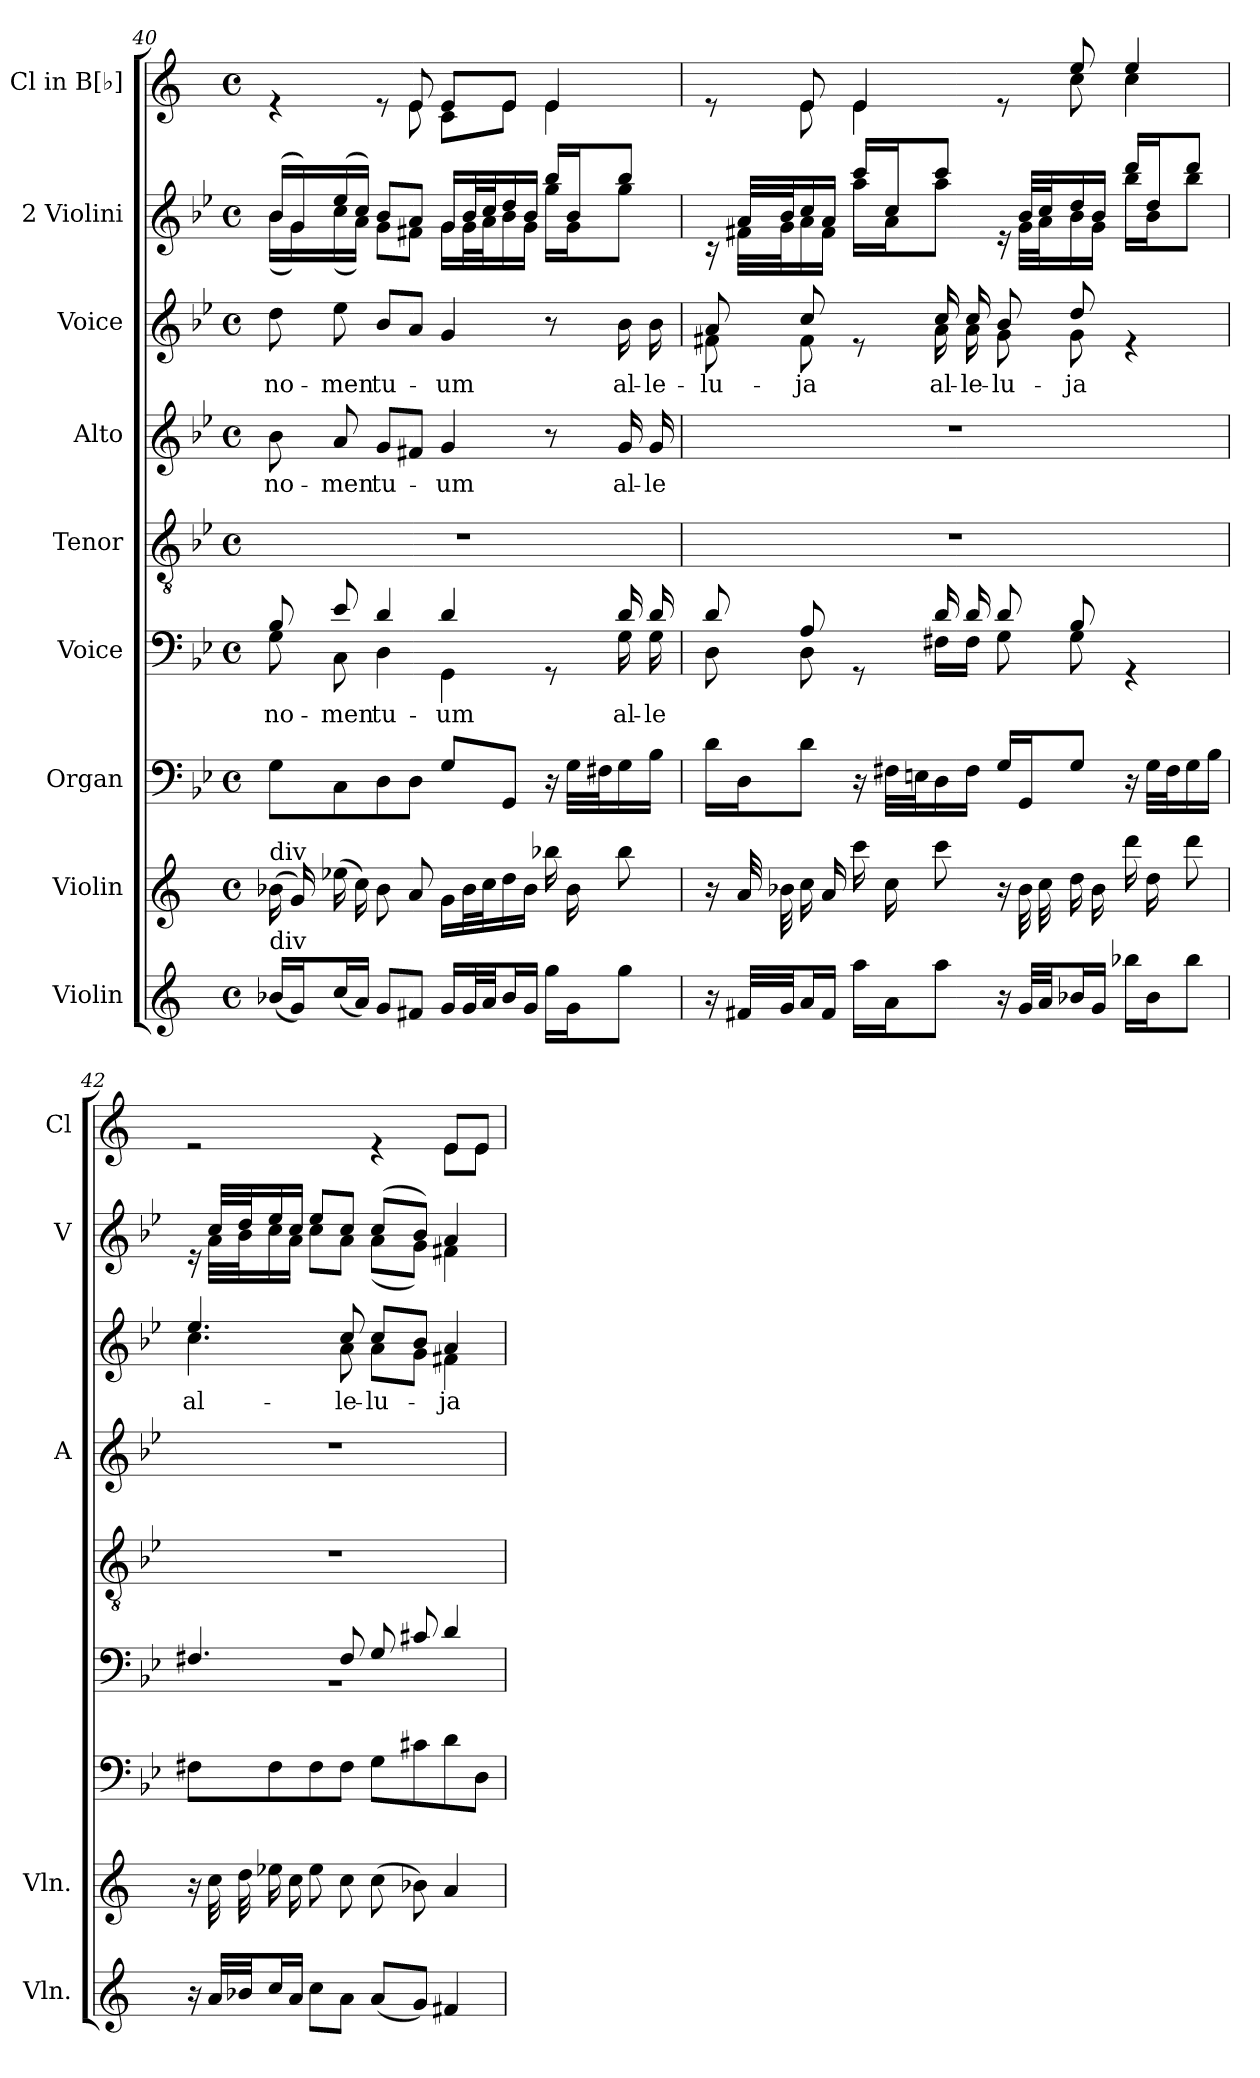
**kern	**kern	**kern	**kern	**text	**kern	**kern	**text	**kern	**text	**kern	**kern
*part9	*part8	*part7	*part6	*part6	*part5	*part4	*part4	*part3	*part3	*part2	*part1
*staff9	*staff8	*staff7	*staff6	*staff6	*staff5	*staff4	*staff4	*staff3	*staff3	*staff2	*staff1
*I"Violin	*I"Violin	*I"Organ	*I"Voice	*	*I"Tenor	*I"Alto	*	*I"Voice	*	*I"2 Violini	*I"Cl in B[♭]
*I'Vln.	*I'Vln.	*	*	*	*	*I'A	*	*	*	*I'V	*I'Cl
*clefG2	*clefG2	*clefF4	*clefF4	*	*clefGv2	*clefG2	*	*clefG2	*	*clefG2	*clefG2
*	*	*	*	*	*	*	*	*	*	*	*ITrd1c2
*k[]	*k[]	*k[b-e-]	*k[b-e-]	*	*k[b-e-]	*k[b-e-]	*	*k[b-e-]	*	*k[b-e-]	*k[b-e-]
*M4/4	*M4/4	*M4/4	*M4/4	*	*M4/4	*M4/4	*	*M4/4	*	*M4/4	*M4/4
*met(c)	*met(c)	*met(c)	*met(c)	*	*met(c)	*met(c)	*	*met(c)	*	*met(c)	*met(c)
=40	=40	=40	=40	=40	=40	=40	=40	=40	=40	=40	=40
*	*	*	*^	*	*	*	*	*	*	*	*
!	!LO:TX:a:t=div	!	!	!	!	!	!	!	!	!	!	!
!LO:TX:a:t=div	!	!	!	!	!	!	!	!	!	!	!	!
!	!	!	!	!	!LO:LY:b	!	!	!LO:LY:b	!	!LO:LY:b	!	!
*	*	*	*	*	*	*	*	*	*	*	*^	*^
(16b-X/LL	(16b-X\	8G\L	8B-/	8G\	no-	1r	8b-\	no-	8dd\	no-	(16b-/LL	(16b-\LL	4re	4.ryy
16g/J)	16g/)	.	.	.	.	.	.	.	.	.	16g/)	16g\)	.	.
!	!	!	!	!	!LO:LY:b	!	!	!LO:LY:b	!	!LO:LY:b	!	!	!	!
(16cc/L	(16ee-X\	8C\	8e-/	8C\	-men	.	8a/	-men	8ee-\	-men	(16ee-/	(16cc\	.	.
16a/JJ)	16cc\)	.	.	.	.	.	.	.	.	.	16cc/JJ)	16a\JJ)	.	.
!	!	!	!	!	!LO:LY:b	!	!	!LO:LY:b	!	!LO:LY:b	!	!	!	!
8g/L	8b-\	8D\	4d/	4D\	tu-	.	8g/L	tu-	8b-/L	tu-	8b-/L	8g\L	8re	.
8f#X/J	8a/	8D\J	.	.	.	.	8f#X/J	.	8a/J	.	8a/J	8f#X\J	8d/	8d\
!	!	!	!	!	!LO:LY:b	!	!	!LO:LY:b	!	!LO:LY:b	!	!	!	!
16g/LL	16g/LL	8G/L	4d/	4GG\	-um	.	4g/	-um	4g/	-um	16g/LL	16g\LL	8d/L	8B-\L
32g/L	32b-\L	.	.	.	.	.	.	.	.	.	32b-/L	32g\L	.	.
32a/JJ	32cc\J	.	.	.	.	.	.	.	.	.	32cc/J	32a\J	.	.
16b-/L	16dd\	8GG/J	.	.	.	.	.	.	.	.	16dd/	16b-\	8d/J	8d\J
16g/JJ	16b-\JJ	.	.	.	.	.	.	.	.	.	16b-/JJ	16g\JJ	.	.
16gg\LL	16bb-X\	16r	8rGG	8ryy	.	.	8r	.	8r	.	16bb-/LL	16gg\LL	4d/	4d\
16g\J	16b-\	32G\LLL	.	.	.	.	.	.	.	.	16b-/J	16g\J	.	.
.	.	32F#X\J	.	.	.	.	.	.	.	.	.	.	.	.
!	!	!	!	!	!LO:LY:b	!	!	!LO:LY:b	!	!LO:LY:b	!	!	!	!
8gg\J	8bb-\	16G\	16d/	16G\	al-	.	16g/	al-	16b-\	al-	8bb-/J	8gg\J	.	.
!	!	!	!	!	!LO:LY:b	!	!	!LO:LY:b	!	!LO:LY:b	!	!	!	!
.	.	16B-\JJ	16d/	16G\	-le	.	16g/	-le	16b-\	-le-	.	.	.	.
!!LO:LB:g=z	!!
=41	=41	=41	=41	=41	=41	=41	=41	=41	=41	=41	=41	=41	=41	=41
!	!	!	!	!	!	!	!	!	!	!LO:LY:b	!	!	!	!
*	*	*	*	*	*	*	*	*	*^	*	*	*	*	*
16r	16r	16d\LL	8d/	8D\	.	1r	1r	.	8a/	8f#X\	-lu-	16rc	16ryy	8re	8ryy
32f#X/LLL	32a/	16D\J	.	.	.	.	.	.	.	.	.	32a/LLL	32f#X\LLL	.	.
32g/JJ	32b-X\	.	.	.	.	.	.	.	.	.	.	32b-/J	32g\J	.	.
!	!	!	!	!	!	!	!	!	!	!	!LO:LY:b	!	!	!	!
16a/L	16cc\	8d\J	8A/	8D\	.	.	.	.	8cc/	8f#\	-ja	16cc/	16a\	8d/	8d\
16f#/JJ	16a/	.	.	.	.	.	.	.	.	.	.	16a/JJ	16f#\JJ	.	.
16aa\LL	16ccc\	16r	8rGG	8ryy	.	.	.	.	8re	8ryy	.	16ccc/LL	16aa\LL	4d/	4d\
16a\J	16cc\	32F#X\LLL	.	.	.	.	.	.	.	.	.	16cc/J	16a\J	.	.
.	.	32En\J	.	.	.	.	.	.	.	.	.	.	.	.	.
!	!	!	!	!	!	!	!	!	!	!	!LO:LY:b	!	!	!	!
8aa\J	8ccc\	16D\	16d/	16F#X\LL	.	.	.	.	16cc/	16a\	al-	8ccc/J	8aa\J	.	.
!	!	!	!	!	!	!	!	!	!	!	!LO:LY:b	!	!	!	!
.	.	16F#\JJ	16d/	16F#\JJ	.	.	.	.	16cc/	16a\	-le-	.	.	.	.
!	!	!	!	!	!	!	!	!	!	!	!LO:LY:b	!	!	!	!
16r	16r	16G/LL	8d/	8G\	.	.	.	.	8b-/	8g\	-lu-	16re	16ryy	8re	8ryy
32g/LLL	32b-\	16GG/J	.	.	.	.	.	.	.	.	.	32b-/LLL	32g\LLL	.	.
32a/JJ	32cc\	.	.	.	.	.	.	.	.	.	.	32cc/J	32a\J	.	.
!	!	!	!	!	!	!	!	!	!	!	!LO:LY:b	!	!	!	!
16b-X/L	16dd\	8G/J	8B-/	8G\	.	.	.	.	8dd/	8g\	-ja	16dd/	16b-\	8dd/	8b-\
16g/JJ	16b-\	.	.	.	.	.	.	.	.	.	.	16b-/JJ	16g\JJ	.	.
16bb-X\LL	16ddd\	16r	4rGG	4ryy	.	.	.	.	4re	4ryy	.	16ddd/LL	16bb-\LL	4dd/	4b-\
16b-\J	16dd\	32G\LLL	.	.	.	.	.	.	.	.	.	16dd/J	16b-\J	.	.
.	.	32F#\J	.	.	.	.	.	.	.	.	.	.	.	.	.
8bb-\J	8ddd\	16G\	.	.	.	.	.	.	.	.	.	8ddd/J	8bb-\J	.	.
.	.	16B-\JJ	.	.	.	.	.	.	.	.	.	.	.	.	.
=42	=42	=42	=42	=42	=42	=42	=42	=42	=42	=42	=42	=42	=42	=42	=42
!	!	!	!	!	!	!	!	!	!	!	!LO:LY:b	!	!	!	!
16r	16r	8F#X\L	4.F#X/	1r	.	1r	1r	.	4.ee-/	4.cc\	al-	16re	16ryy	2re	2.ryy
32a/LLL	32cc\	.	.	.	.	.	.	.	.	.	.	32cc/LLL	32a\LLL	.	.
32b-X/JJ	32dd\	.	.	.	.	.	.	.	.	.	.	32dd/J	32b-\J	.	.
16cc/L	16ee-X\	8F#\	.	.	.	.	.	.	.	.	.	16ee-/	16cc\	.	.
16a/JJ	16cc\	.	.	.	.	.	.	.	.	.	.	16cc/JJ	16a\JJ	.	.
8cc\L	8ee-\	8F#\	.	.	.	.	.	.	.	.	.	8ee-/L	8cc\L	.	.
!	!	!	!	!	!	!	!	!	!	!	!LO:LY:b	!	!	!	!
8a\J	8cc\	8F#\J	8F#/	.	.	.	.	.	8cc/	8a\	-le-	8cc/J	8a\J	.	.
!	!	!	!	!	!	!	!	!	!	!	!LO:LY:b	!	!	!	!
(8a/L	(8cc\	8G\L	8G/	.	.	.	.	.	8cc/L	8a\L	-lu-	(8cc/L	(8a\L	4re	.
8g/J)	8b-X\)	8c#X\	8c#X/	.	.	.	.	.	8b-/J	8g\J	.	8b-/J)	8g\J)	.	.
!	!	!	!	!	!	!	!	!	!	!	!LO:LY:b	!	!	!	!
4f#X/	4a/	8d\	4d/	.	.	.	.	.	4a/	4f#X\	-ja	4a/	4f#X\	8d/L	8d\L
.	.	8D\J	.	.	.	.	.	.	.	.	.	.	.	8d/J	8d\J
*	*	*	*	*	*	*	*	*	*v	*v	*	*	*	*v	*v
*	*	*	*v	*v	*	*	*	*	*	*	*v	*v	*
=	=	=	=	=	=	=	=	=	=	=	=
*-	*-	*-	*-	*-	*-	*-	*-	*-	*-	*-	*-
